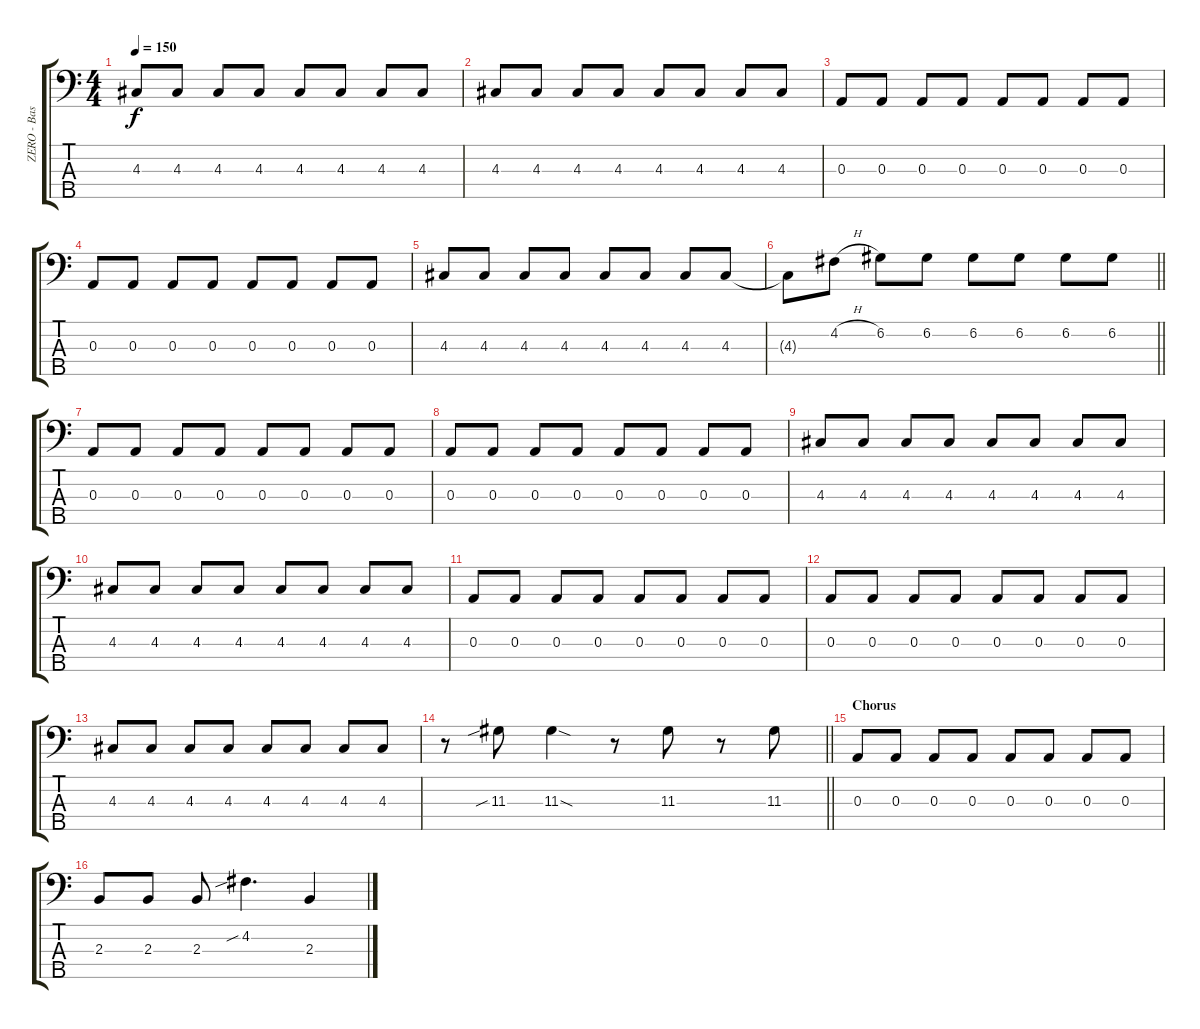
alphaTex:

\track ("ZERO - Bass" "ZERO - Bas") {instrument electricbassfinger}
\staff {score tabs}
\tuning (G2 D2 A1 E1 B0) {hide}
\ts (4 4)
\tempo 150
\clef f4
\ks c
4.3.8{dy f} 4.3.8 4.3.8 4.3.8 4.3.8 4.3.8 4.3.8 4.3.8 |
4.3.8 4.3.8 4.3.8 4.3.8 4.3.8 4.3.8 4.3.8 4.3.8 |
0.3.8 0.3.8 0.3.8 0.3.8 0.3.8 0.3.8 0.3.8 0.3.8 |
0.3.8 0.3.8 0.3.8 0.3.8 0.3.8 0.3.8 0.3.8 0.3.8 |
4.3.8 4.3.8 4.3.8 4.3.8 4.3.8 4.3.8 4.3.8 4.3.8 |
\barLineRight lightlight
4.3{t}.8 4.2{h}.8{volume 16 instrument electricbassfinger} 6.2.8 6.2.8 6.2.8 6.2.8 6.2.8 6.2.8 |
\section ("" "")
0.3.8 0.3.8 0.3.8 0.3.8 0.3.8 0.3.8 0.3.8 0.3.8 |
0.3.8 0.3.8 0.3.8 0.3.8 0.3.8 0.3.8 0.3.8 0.3.8 |
4.3.8 4.3.8 4.3.8 4.3.8 4.3.8 4.3.8 4.3.8 4.3.8 |
4.3.8 4.3.8 4.3.8 4.3.8 4.3.8 4.3.8 4.3.8 4.3.8 |
0.3.8 0.3.8 0.3.8 0.3.8 0.3.8 0.3.8 0.3.8 0.3.8 |
0.3.8 0.3.8 0.3.8 0.3.8 0.3.8 0.3.8 0.3.8 0.3.8 |
4.3.8 4.3.8 4.3.8 4.3.8 4.3.8 4.3.8 4.3.8 4.3.8 |
\barLineRight lightlight
r.8 11.3{sib}.8 11.3{sod}.4 r.8 11.3.8 r.8 11.3.8 |
\section ("" "Chorus")
0.3.8 0.3.8 0.3.8 0.3.8 0.3.8 0.3.8 0.3.8 0.3.8 |
2.3.8 2.3.8 2.3.8 4.2{sib}.4{d} 2.3{ss}.4
